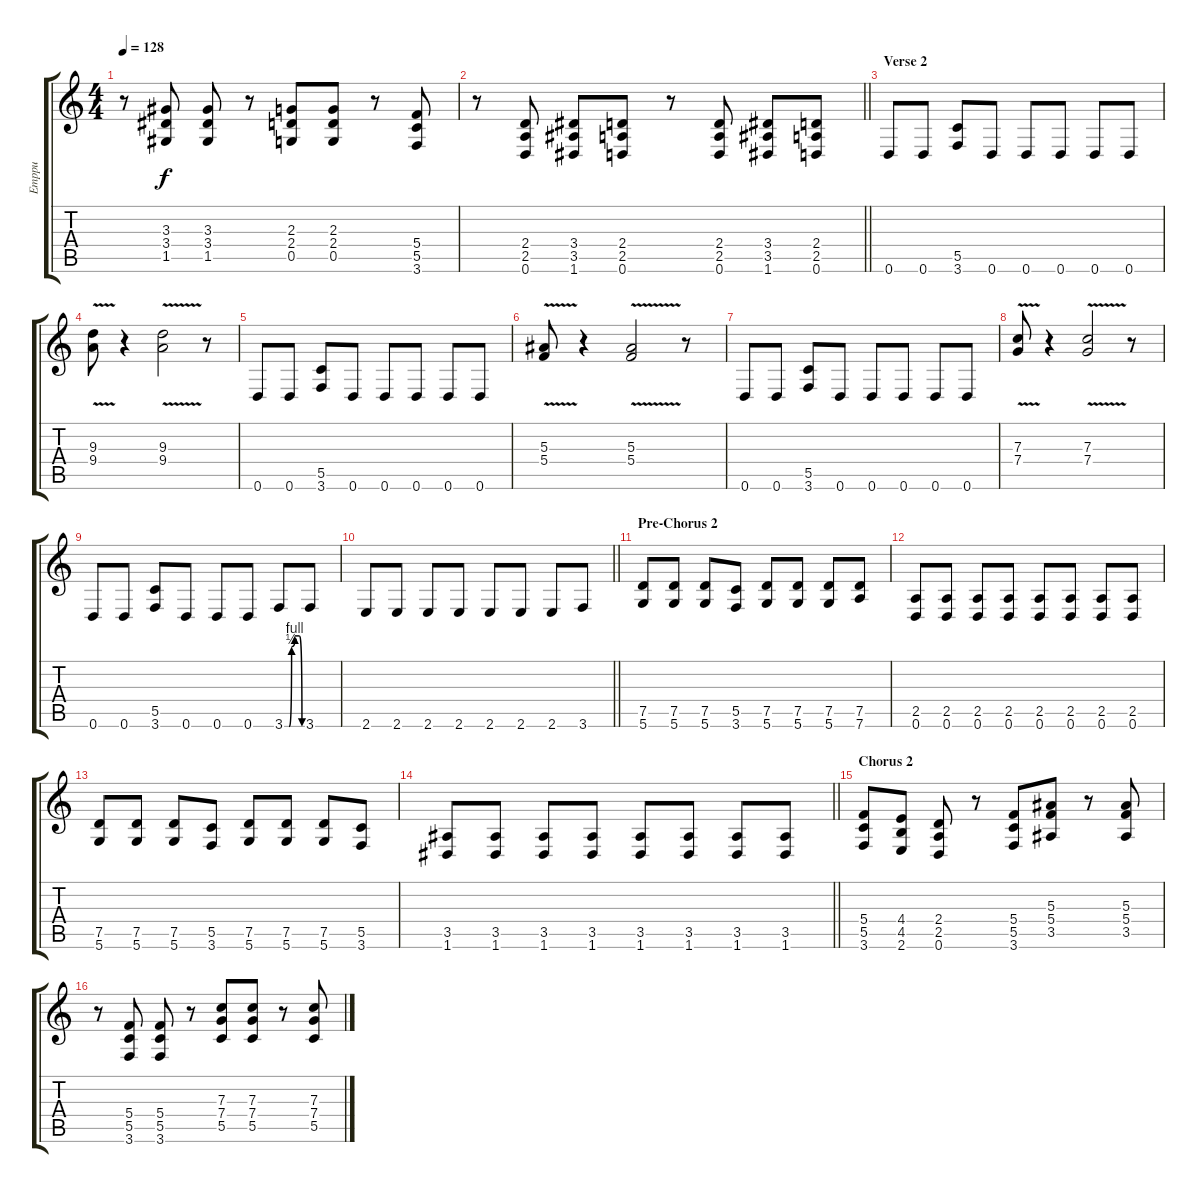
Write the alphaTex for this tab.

\track ("Emppu" "Emppu") {instrument distortionguitar}
\staff {score tabs}
\tuning (D4 A3 F3 C3 G2 D2) {hide}
\ts (4 4)
\tempo 128
\clef g2
\ks c
r.8{dy f} (3.3 3.4 1.5).8 (3.3 3.4 1.5).8 r.8 (2.3 2.4 0.5).8 (2.3 2.4 0.5).8 r.8 (5.4 5.5 3.6).8 |
\barLineRight lightlight
r.8 (2.4 2.5 0.6).8 (3.4 3.5 1.6).8 (2.4 2.5 0.6).8 r.8 (2.4 2.5 0.6).8 (3.4 3.5 1.6).8 (2.4 2.5 0.6).8 |
\section ("" "Verse 2")
0.6.8 0.6.8 (5.5 3.6).8 0.6.8 0.6.8 0.6.8 0.6.8 0.6.8 |
(9.3{v} 9.4{v}).8 r.4 (9.3{v} 9.4{v}).2 r.8 |
0.6.8 0.6.8 (5.5 3.6).8 0.6.8 0.6.8 0.6.8 0.6.8 0.6.8 |
(5.3{v} 5.4{v}).8 r.4 (5.3{v} 5.4{v}).2 r.8 |
0.6.8 0.6.8 (5.5 3.6).8 0.6.8 0.6.8 0.6.8 0.6.8 0.6.8 |
(7.3{v} 7.4{v}).8 r.4 (7.3{v} 7.4{v}).2 r.8 |
0.6.8 0.6.8 (5.5 3.6).8 0.6.8 0.6.8 0.6.8 3.6{be (custom 0 0 15 0 24 2 35 4 50 4 60 0)}.8 3.6.8 |
\barLineRight lightlight
2.6.8 2.6.8 2.6.8 2.6.8 2.6.8 2.6.8 2.6.8 3.6.8 |
\section ("" "Pre-Chorus 2")
(7.5 5.6).8 (7.5 5.6).8 (7.5 5.6).8 (5.5 3.6).8 (7.5 5.6).8 (7.5 5.6).8 (7.5 5.6).8 (7.5 7.6).8 |
(2.5 0.6).8 (2.5 0.6).8 (2.5 0.6).8 (2.5 0.6).8 (2.5 0.6).8 (2.5 0.6).8 (2.5 0.6).8 (2.5 0.6).8 |
(7.5 5.6).8 (7.5 5.6).8 (7.5 5.6).8 (5.5 3.6).8 (7.5 5.6).8 (7.5 5.6).8 (7.5 5.6).8 (5.5 3.6).8 |
\barLineRight lightlight
(3.5 1.6).8 (3.5 1.6).8 (3.5 1.6).8 (3.5 1.6).8 (3.5 1.6).8 (3.5 1.6).8 (3.5 1.6).8 (3.5 1.6).8 |
\section ("" "Chorus 2")
(5.4 5.5 3.6).8 (4.4 4.5 2.6).8 (2.4 2.5 0.6).8 r.8 (5.4 5.5 3.6).8 (5.3 5.4 3.5).8 r.8 (5.3 5.4 3.5).8 |
r.8 (5.4 5.5 3.6).8 (5.4 5.5 3.6).8 r.8 (7.3 7.4 5.5).8 (7.3 7.4 5.5).8 r.8 (7.3 7.4 5.5).8
